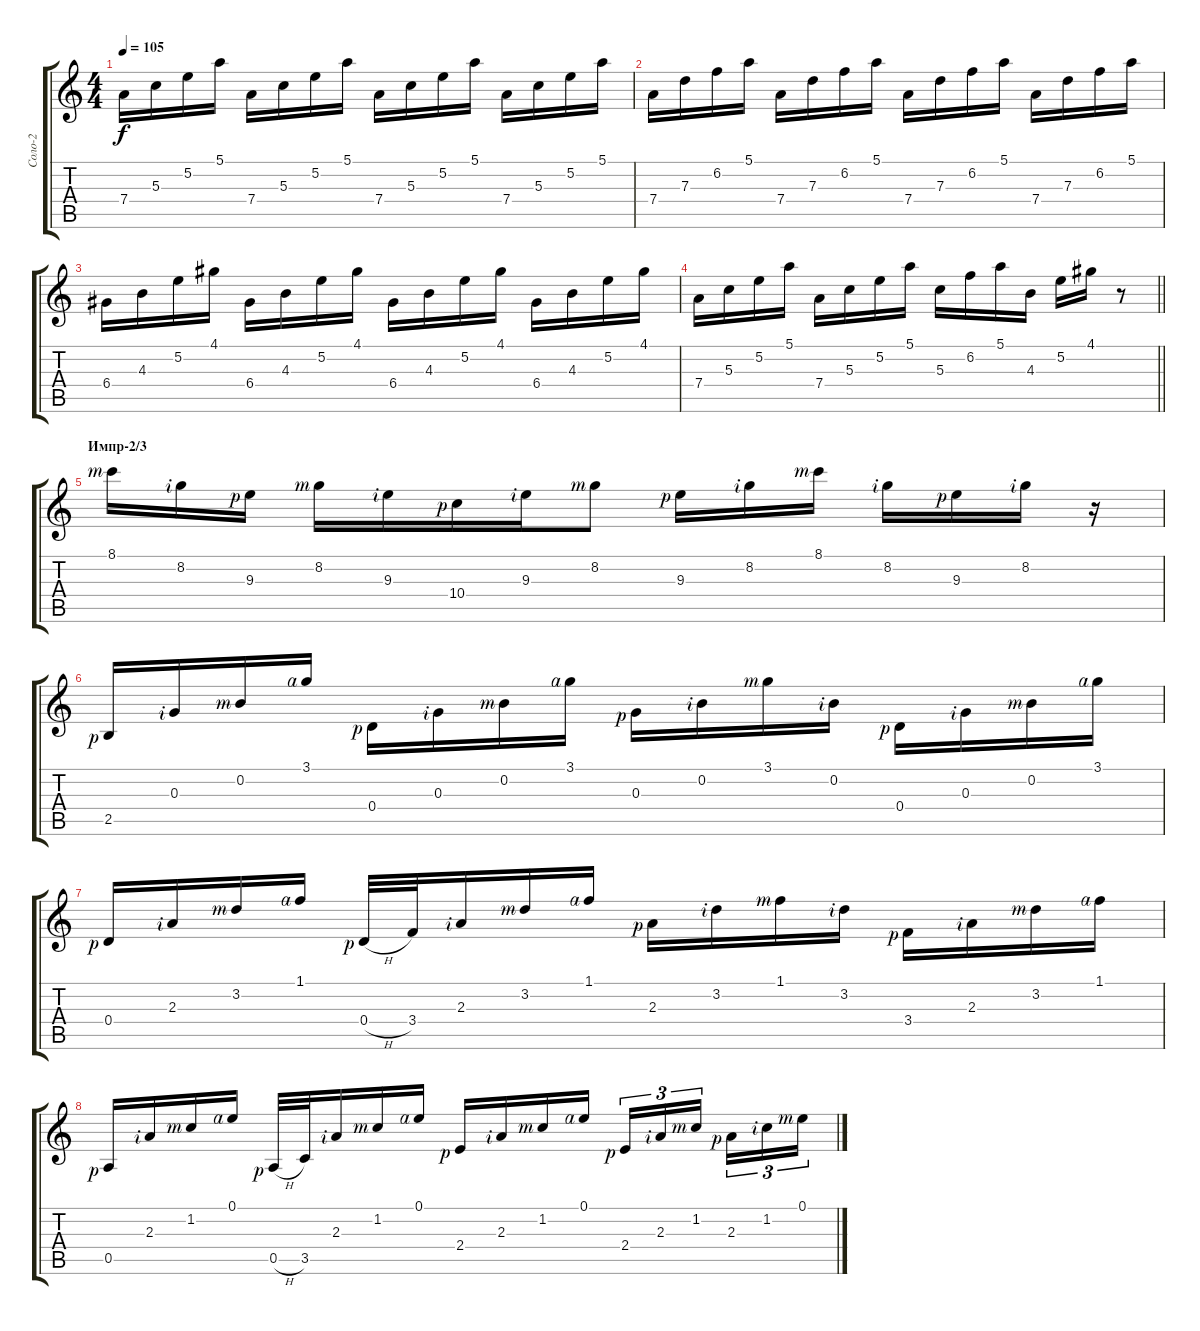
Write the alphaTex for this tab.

\track ("Соло-2" "Соло-2") {instrument electricguitarmuted}
\staff {score tabs}
\tuning (E4 B3 G3 D3 A2 E2) {hide}
\ts (4 4)
\tempo 105
\clef g2
\ks c
7.4.16{dy f} 5.3.16 5.2.16 5.1.16 7.4.16 5.3.16 5.2.16 5.1.16 7.4.16 5.3.16 5.2.16 5.1.16 7.4.16 5.3.16 5.2.16 5.1.16 |
7.4.16 7.3.16 6.2.16 5.1.16 7.4.16 7.3.16 6.2.16 5.1.16 7.4.16 7.3.16 6.2.16 5.1.16 7.4.16 7.3.16 6.2.16 5.1.16 |
6.4.16 4.3.16 5.2.16 4.1.16 6.4.16 4.3.16 5.2.16 4.1.16 6.4.16 4.3.16 5.2.16 4.1.16 6.4.16 4.3.16 5.2.16 4.1.16 |
\barLineRight lightlight
7.4.16 5.3.16 5.2.16 5.1.16 7.4.16 5.3.16 5.2.16 5.1.16 5.3.16 6.2.16 5.1.16 4.3.16 5.2.16 4.1.16 r.8 |
\section ("" "Импр-2/3")
8.1{rf 3}.16 8.2{rf 2}.16 9.3{rf 1}.16{beam split} 8.2{rf 3}.16{beam merge} 9.3{rf 2}.16 10.4{rf 1}.16{beam merge} 9.3{rf 2}.16 8.2{rf 3}.8 9.3{rf 1}.16 8.2{rf 2}.16 8.1{rf 3}.16 8.2{rf 2}.16 9.3{rf 1}.16 8.2{rf 2}.16 r.16 |
2.5{rf 1}.16 0.3{rf 2}.16 0.2{rf 3}.16 3.1{rf 4}.16 0.4{rf 1}.16 0.3{rf 2}.16 0.2{rf 3}.16 3.1{rf 4}.16 0.3{rf 1}.16 0.2{rf 2}.16 3.1{rf 3}.16 0.2{rf 2}.16 0.4{rf 1}.16 0.3{rf 2}.16 0.2{rf 3}.16 3.1{rf 4}.16 |
0.4{rf 1}.16 2.3{rf 2}.16 3.2{rf 3}.16 1.1{rf 4}.16 0.4{h rf 1}.32 3.4.32 2.3{rf 2}.16 3.2{rf 3}.16 1.1{rf 4}.16 2.3{rf 1}.16 3.2{rf 2}.16 1.1{rf 3}.16 3.2{rf 2}.16 3.4{rf 1}.16 2.3{rf 2}.16 3.2{rf 3}.16 1.1{rf 4}.16 |
0.5{rf 1}.16 2.3{rf 2}.16 1.2{rf 3}.16 0.1{rf 4}.16 0.5{h rf 1}.32 3.5.32 2.3{rf 2}.16 1.2{rf 3}.16 0.1{rf 4}.16 2.4{rf 1}.16 2.3{rf 2}.16 1.2{rf 3}.16 0.1{rf 4}.16 2.4{rf 1}.16{tu (3 2)} 2.3{rf 2}.16{tu (3 2)} 1.2{rf 3}.16{tu (3 2) beam splitsecondary} 2.3{rf 1}.16{tu (3 2)} 1.2{rf 2}.16{tu (3 2)} 0.1{rf 3}.16{tu (3 2)}
